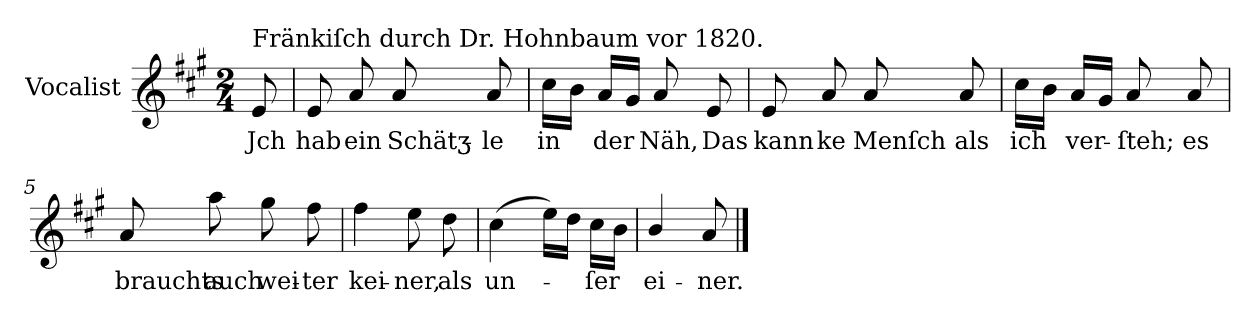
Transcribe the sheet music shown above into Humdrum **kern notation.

**kern	**text
*part1	*part1
*staff1	*staff1
*I"Vocalist	*
*k[f#c#g#]	*
*A:	*
*M2/4	*
=	=
!LO:TX:a:t=Fränkiſch durch Dr. Hohnbaum vor 1820.	!
8e	Jch
=1	=1
8e	hab
8a	ein
8a	Schätʒ-
8a	-le
=2	=2
16cc#LL	in
16bJJ	.
16aLL	der
16g#JJ	.
8a	Näh,
8e	Das
=3	=3
8e	kann
8a	ke
8a	Menſch
8a	als
=4	=4
16cc#LL	ich
16bJJ	.
16aLL	ver-
16g#JJ	.
8a	-ſteh;
8a	es
=5	=5
8a	brauchts
8aa	auch
8gg#	wei-
8ff#	-ter
=6	=6
4ff#	kei-
8ee	-ner,
8dd	als
=7	=7
(4cc#	un-
16eeLL)	.
16ddJJ	.
16cc#LL	-ſer
16bJJ	.
=8	=8
4b/	ei-
8a	-ner.
==	==
*-	*-
